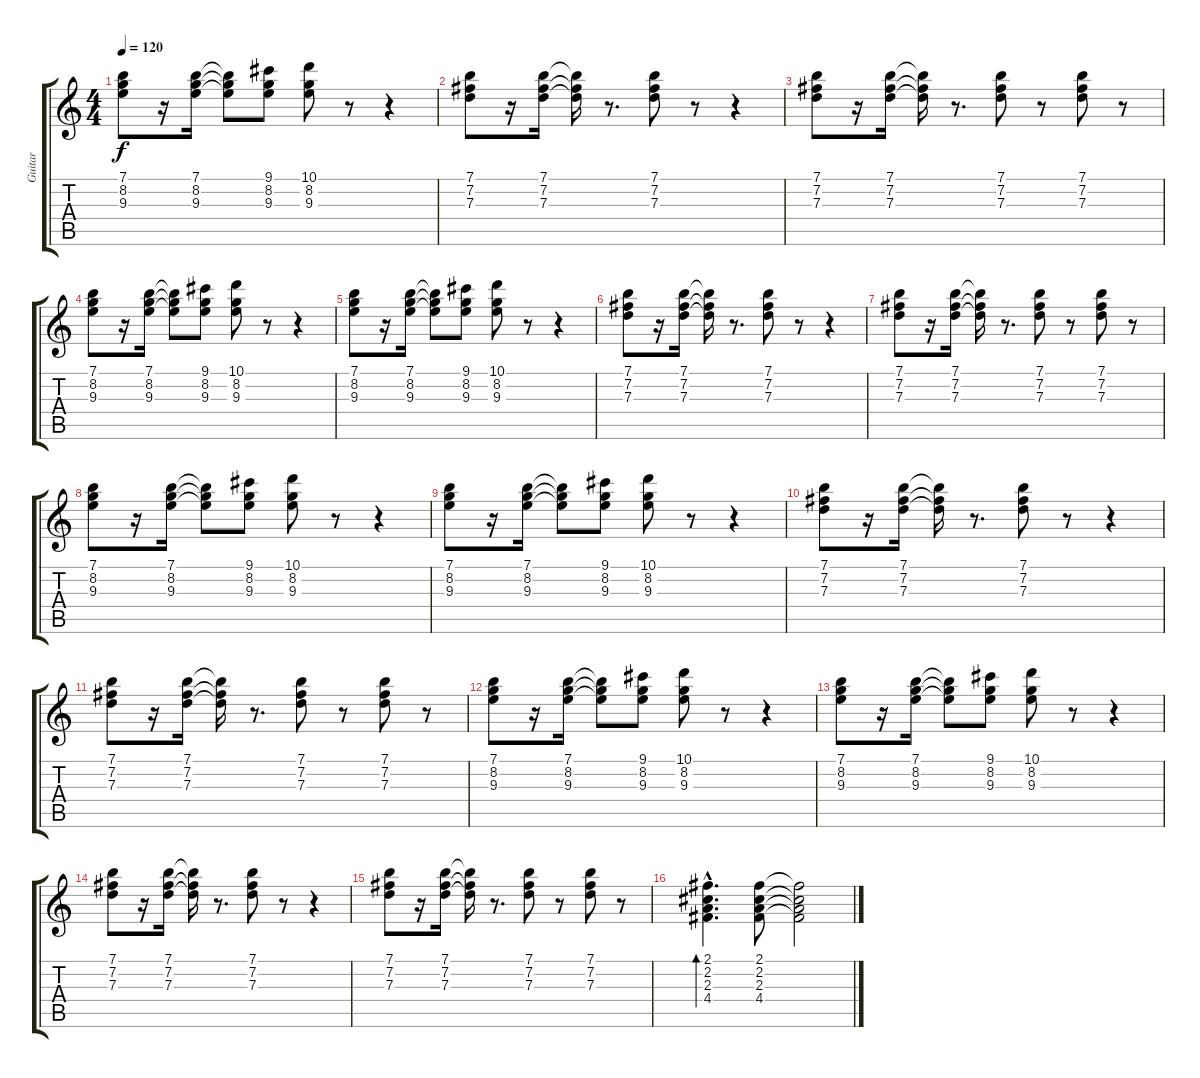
\track ("Guitar" "Guitar") {instrument electricguitarmuted}
\staff {score tabs}
\tuning (E4 B3 G3 D3 A2 E2) {hide}
\ts (4 4)
\tempo 120
\clef g2
\ks c
(7.1 8.2 9.3).8{dy f instrument electricguitarclean} r.16 (7.1 8.2 9.3).16 (7.1{t} 8.2{t} 9.3{t}).8 (9.1 8.2 9.3).8 (10.1 8.2 9.3).8 r.8 r.4 |
(7.1 7.2 7.3).8 r.16 (7.1 7.2 7.3).16 (7.1{t} 7.2{t} 7.3{t}).16 r.8{d} (7.1 7.2 7.3).8 r.8 r.4 |
(7.1 7.2 7.3).8 r.16 (7.1 7.2 7.3).16 (7.1{t} 7.2{t} 7.3{t}).16 r.8{d} (7.1 7.2 7.3).8 r.8 (7.1 7.2 7.3).8 r.8 |
(7.1 8.2 9.3).8{instrument electricguitarclean} r.16 (7.1 8.2 9.3).16 (7.1{t} 8.2{t} 9.3{t}).8 (9.1 8.2 9.3).8 (10.1 8.2 9.3).8 r.8 r.4 |
(7.1 8.2 9.3).8{instrument electricguitarclean} r.16 (7.1 8.2 9.3).16 (7.1{t} 8.2{t} 9.3{t}).8 (9.1 8.2 9.3).8 (10.1 8.2 9.3).8 r.8 r.4 |
(7.1 7.2 7.3).8 r.16 (7.1 7.2 7.3).16 (7.1{t} 7.2{t} 7.3{t}).16 r.8{d} (7.1 7.2 7.3).8 r.8 r.4 |
(7.1 7.2 7.3).8 r.16 (7.1 7.2 7.3).16 (7.1{t} 7.2{t} 7.3{t}).16 r.8{d} (7.1 7.2 7.3).8 r.8 (7.1 7.2 7.3).8 r.8 |
(7.1 8.2 9.3).8{instrument electricguitarclean} r.16 (7.1 8.2 9.3).16 (7.1{t} 8.2{t} 9.3{t}).8 (9.1 8.2 9.3).8 (10.1 8.2 9.3).8 r.8 r.4 |
(7.1 8.2 9.3).8{instrument electricguitarclean} r.16 (7.1 8.2 9.3).16 (7.1{t} 8.2{t} 9.3{t}).8 (9.1 8.2 9.3).8 (10.1 8.2 9.3).8 r.8 r.4 |
(7.1 7.2 7.3).8 r.16 (7.1 7.2 7.3).16 (7.1{t} 7.2{t} 7.3{t}).16 r.8{d} (7.1 7.2 7.3).8 r.8 r.4 |
(7.1 7.2 7.3).8 r.16 (7.1 7.2 7.3).16 (7.1{t} 7.2{t} 7.3{t}).16 r.8{d} (7.1 7.2 7.3).8 r.8 (7.1 7.2 7.3).8 r.8 |
(7.1 8.2 9.3).8{instrument electricguitarclean} r.16 (7.1 8.2 9.3).16 (7.1{t} 8.2{t} 9.3{t}).8 (9.1 8.2 9.3).8 (10.1 8.2 9.3).8 r.8 r.4 |
(7.1 8.2 9.3).8{instrument electricguitarclean} r.16 (7.1 8.2 9.3).16 (7.1{t} 8.2{t} 9.3{t}).8 (9.1 8.2 9.3).8 (10.1 8.2 9.3).8 r.8 r.4 |
(7.1 7.2 7.3).8 r.16 (7.1 7.2 7.3).16 (7.1{t} 7.2{t} 7.3{t}).16 r.8{d} (7.1 7.2 7.3).8 r.8 r.4 |
(7.1 7.2 7.3).8 r.16 (7.1 7.2 7.3).16 (7.1{t} 7.2{t} 7.3{t}).16 r.8{d} (7.1 7.2 7.3).8 r.8 (7.1 7.2 7.3).8 r.8 |
(2.1{hac} 2.2{hac} 2.3{hac} 4.4{hac}).4{d bd 120} (2.1 2.2 2.3 4.4).8 (2.1{t} 2.2{t} 2.3{t} 4.4{t}).2
